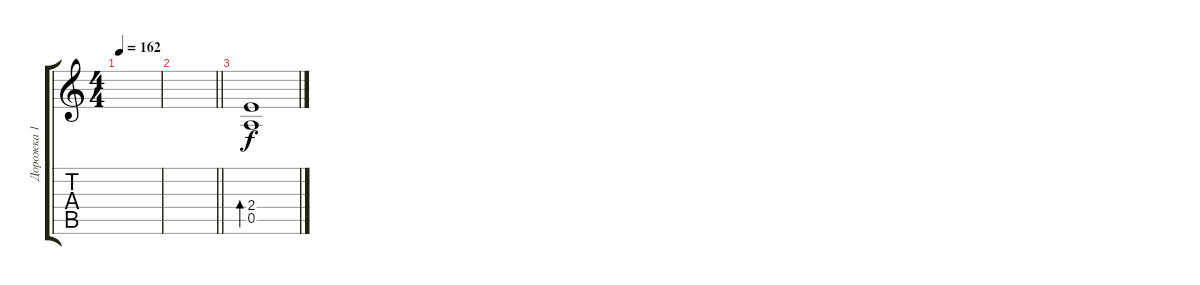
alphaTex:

\track ("Дорожка 1" "Дорожка 1") {instrument overdrivenguitar}
\staff {score tabs}
\tuning (E4 B3 G3 D3 A2 E2) {hide}
\ts (4 4)
\tempo 162
\clef g2
\ks c
|
\barLineRight lightlight
|
(2.4 0.5).1{bd 240}
